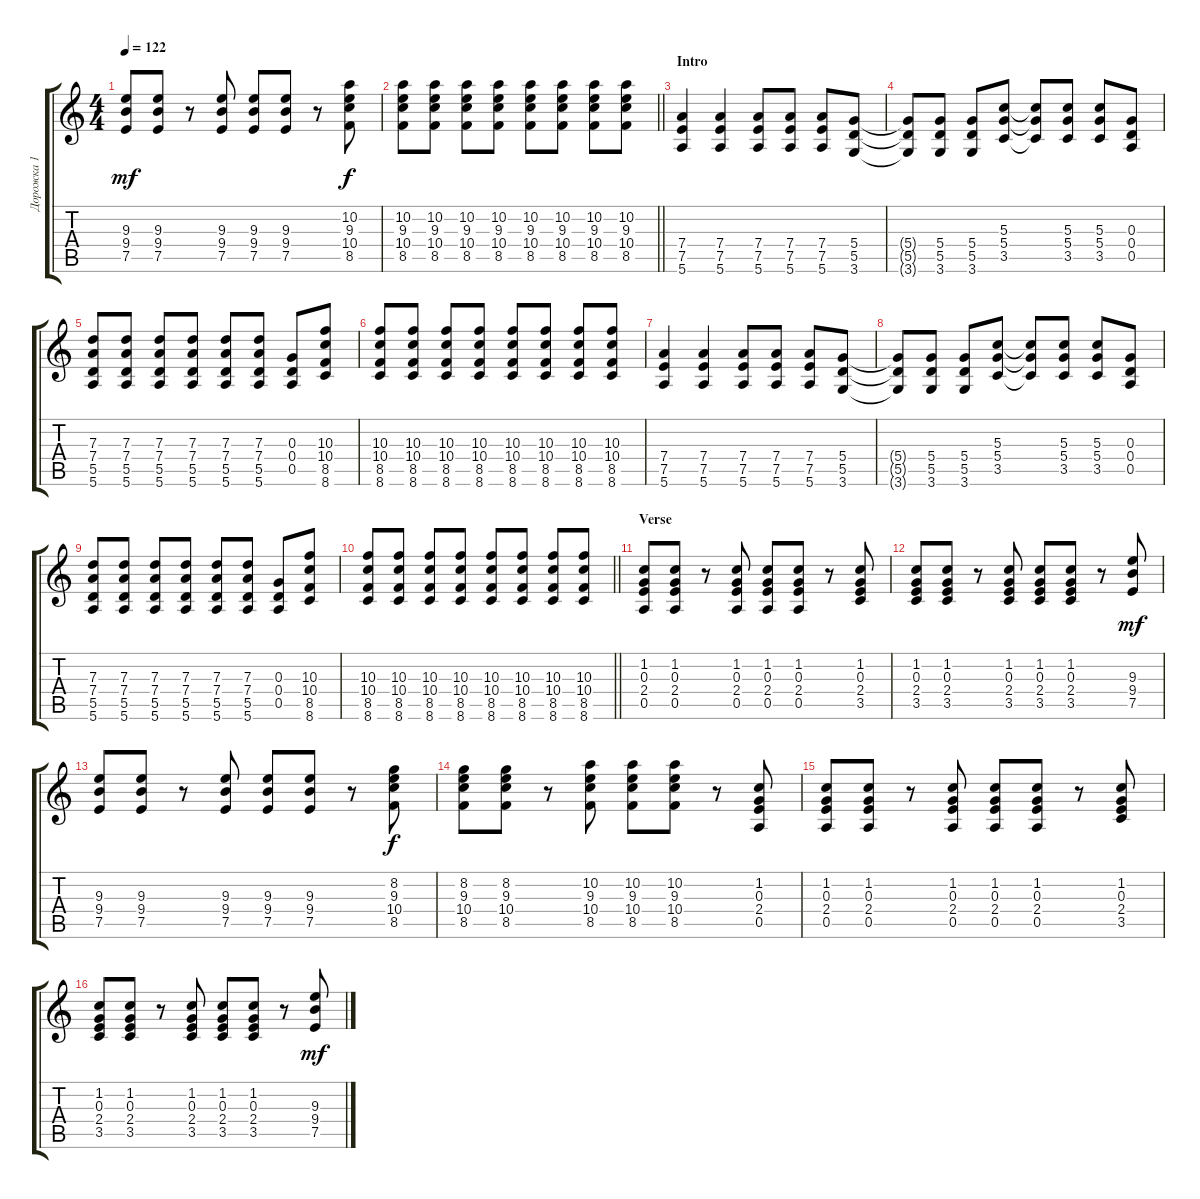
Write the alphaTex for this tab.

\track ("Дорожка 1" "Дорожка 1") {instrument distortionguitar}
\staff {score tabs}
\tuning (E4 B3 G3 D3 A2 E2) {hide}
\ts (4 4)
\tempo 122
\clef g2
\ks c
(9.3 9.4 7.5).8{dy mf} (9.3 9.4 7.5).8 r.8 (9.3 9.4 7.5).8 (9.3 9.4 7.5).8 (9.3 9.4 7.5).8 r.8 (10.2 9.3 10.4 8.5).8{dy f} |
\barLineRight lightlight
(10.2 9.3 10.4 8.5).8 (10.2 9.3 10.4 8.5).8 (10.2 9.3 10.4 8.5).8 (10.2 9.3 10.4 8.5).8 (10.2 9.3 10.4 8.5).8 (10.2 9.3 10.4 8.5).8 (10.2 9.3 10.4 8.5).8 (10.2 9.3 10.4 8.5).8 |
\section ("" "Intro")
(7.4 7.5 5.6).4{instrument distortionguitar} (7.4 7.5 5.6).4 (7.4 7.5 5.6).8 (7.4 7.5 5.6).8 (7.4 7.5 5.6).8 (5.4 5.5 3.6).8 |
(5.4{t} 5.5{t} 3.6{t}).8 (5.4 5.5 3.6).8 (5.4 5.5 3.6).8 (5.3 5.4 3.5).8 (5.3{t} 5.4{t} 3.5{t}).8 (5.3 5.4 3.5).8 (5.3 5.4 3.5).8 (0.3 0.4 0.5).8 |
(7.3 7.4 5.5 5.6).8 (7.3 7.4 5.5 5.6).8 (7.3 7.4 5.5 5.6).8 (7.3 7.4 5.5 5.6).8 (7.3 7.4 5.5 5.6).8 (7.3 7.4 5.5 5.6).8 (0.3 0.4 0.5).8 (10.3 10.4 8.5 8.6).8 |
(10.3 10.4 8.5 8.6).8 (10.3 10.4 8.5 8.6).8 (10.3 10.4 8.5 8.6).8 (10.3 10.4 8.5 8.6).8 (10.3 10.4 8.5 8.6).8 (10.3 10.4 8.5 8.6).8 (10.3 10.4 8.5 8.6).8 (10.3 10.4 8.5 8.6).8 |
(7.4 7.5 5.6).4 (7.4 7.5 5.6).4 (7.4 7.5 5.6).8 (7.4 7.5 5.6).8 (7.4 7.5 5.6).8 (5.4 5.5 3.6).8 |
(5.4{t} 5.5{t} 3.6{t}).8 (5.4 5.5 3.6).8 (5.4 5.5 3.6).8 (5.3 5.4 3.5).8 (5.3{t} 5.4{t} 3.5{t}).8 (5.3 5.4 3.5).8 (5.3 5.4 3.5).8 (0.3 0.4 0.5).8 |
(7.3 7.4 5.5 5.6).8 (7.3 7.4 5.5 5.6).8 (7.3 7.4 5.5 5.6).8 (7.3 7.4 5.5 5.6).8 (7.3 7.4 5.5 5.6).8 (7.3 7.4 5.5 5.6).8 (0.3 0.4 0.5).8 (10.3 10.4 8.5 8.6).8 |
\barLineRight lightlight
(10.3 10.4 8.5 8.6).8 (10.3 10.4 8.5 8.6).8 (10.3 10.4 8.5 8.6).8 (10.3 10.4 8.5 8.6).8 (10.3 10.4 8.5 8.6).8 (10.3 10.4 8.5 8.6).8 (10.3 10.4 8.5 8.6).8 (10.3 10.4 8.5 8.6).8 |
\section ("" "Verse")
(1.2 0.3 2.4 0.5).8{instrument electricguitarjazz} (1.2 0.3 2.4 0.5).8 r.8 (1.2 0.3 2.4 0.5).8 (1.2 0.3 2.4 0.5).8 (1.2 0.3 2.4 0.5).8 r.8 (1.2 0.3 2.4 3.5).8 |
(1.2 0.3 2.4 3.5).8 (1.2 0.3 2.4 3.5).8 r.8 (1.2 0.3 2.4 3.5).8 (1.2 0.3 2.4 3.5).8 (1.2 0.3 2.4 3.5).8 r.8 (9.3 9.4 7.5).8{dy mf} |
(9.3 9.4 7.5).8 (9.3 9.4 7.5).8 r.8 (9.3 9.4 7.5).8 (9.3 9.4 7.5).8 (9.3 9.4 7.5).8 r.8 (8.2 9.3 10.4 8.5).8{dy f} |
(8.2 9.3 10.4 8.5).8 (8.2 9.3 10.4 8.5).8 r.8 (10.2 9.3 10.4 8.5).8 (10.2 9.3 10.4 8.5).8 (10.2 9.3 10.4 8.5).8 r.8 (1.2 0.3 2.4 0.5).8 |
(1.2 0.3 2.4 0.5).8 (1.2 0.3 2.4 0.5).8 r.8 (1.2 0.3 2.4 0.5).8 (1.2 0.3 2.4 0.5).8 (1.2 0.3 2.4 0.5).8 r.8 (1.2 0.3 2.4 3.5).8 |
(1.2 0.3 2.4 3.5).8 (1.2 0.3 2.4 3.5).8 r.8 (1.2 0.3 2.4 3.5).8 (1.2 0.3 2.4 3.5).8 (1.2 0.3 2.4 3.5).8 r.8 (9.3 9.4 7.5).8{dy mf}
